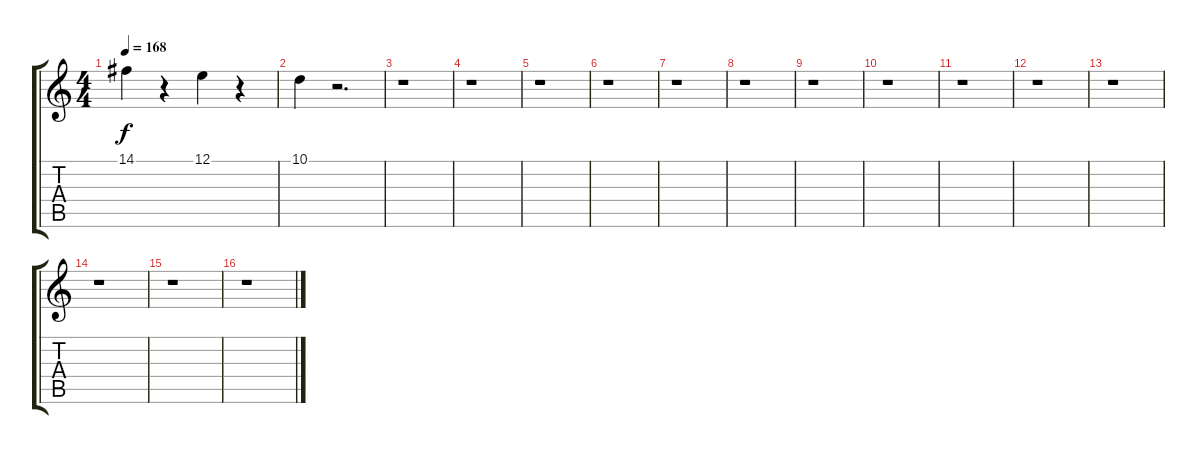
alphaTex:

\track "" {instrument clarinet}
\staff {score tabs}
\tuning (E4 B3 G3 D3 A2 E2) {hide}
\ts (4 4)
\tempo 168
\clef g2
\ks c
14.1.4{dy f} r.4 12.1.4 r.4 |
10.1.4 r.2{d} |
r.1 |
r.1 |
r.1 |
r.1 |
r.1 |
r.1 |
r.1 |
r.1 |
r.1 |
r.1 |
r.1 |
r.1 |
r.1 |
r.1
